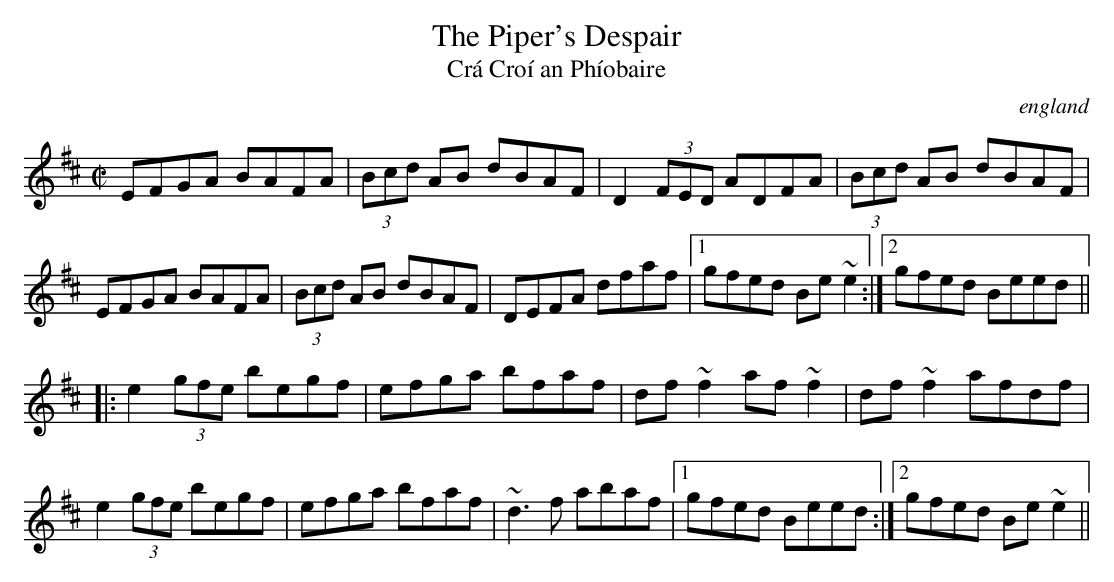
X:1
T:Piper's Despair, The
T:Cr\'a Cro\'i an Ph\'iobaire
O:england
M:C|
K:Edor
EFGA BAFA|(3Bcd AB dBAF|D2 (3FED ADFA|(3Bcd AB dBAF|
EFGA BAFA|(3Bcd AB dBAF|DEFA dfaf|1 gfed Be~e2:|2 gfed Beed||
|:e2 (3gfe begf|efga bfaf|df~f2 af~f2|df~f2 afdf|
e2 (3gfe begf|efga bfaf|~d3f abaf|1 gfed Beed:|2 gfed Be~e2||
